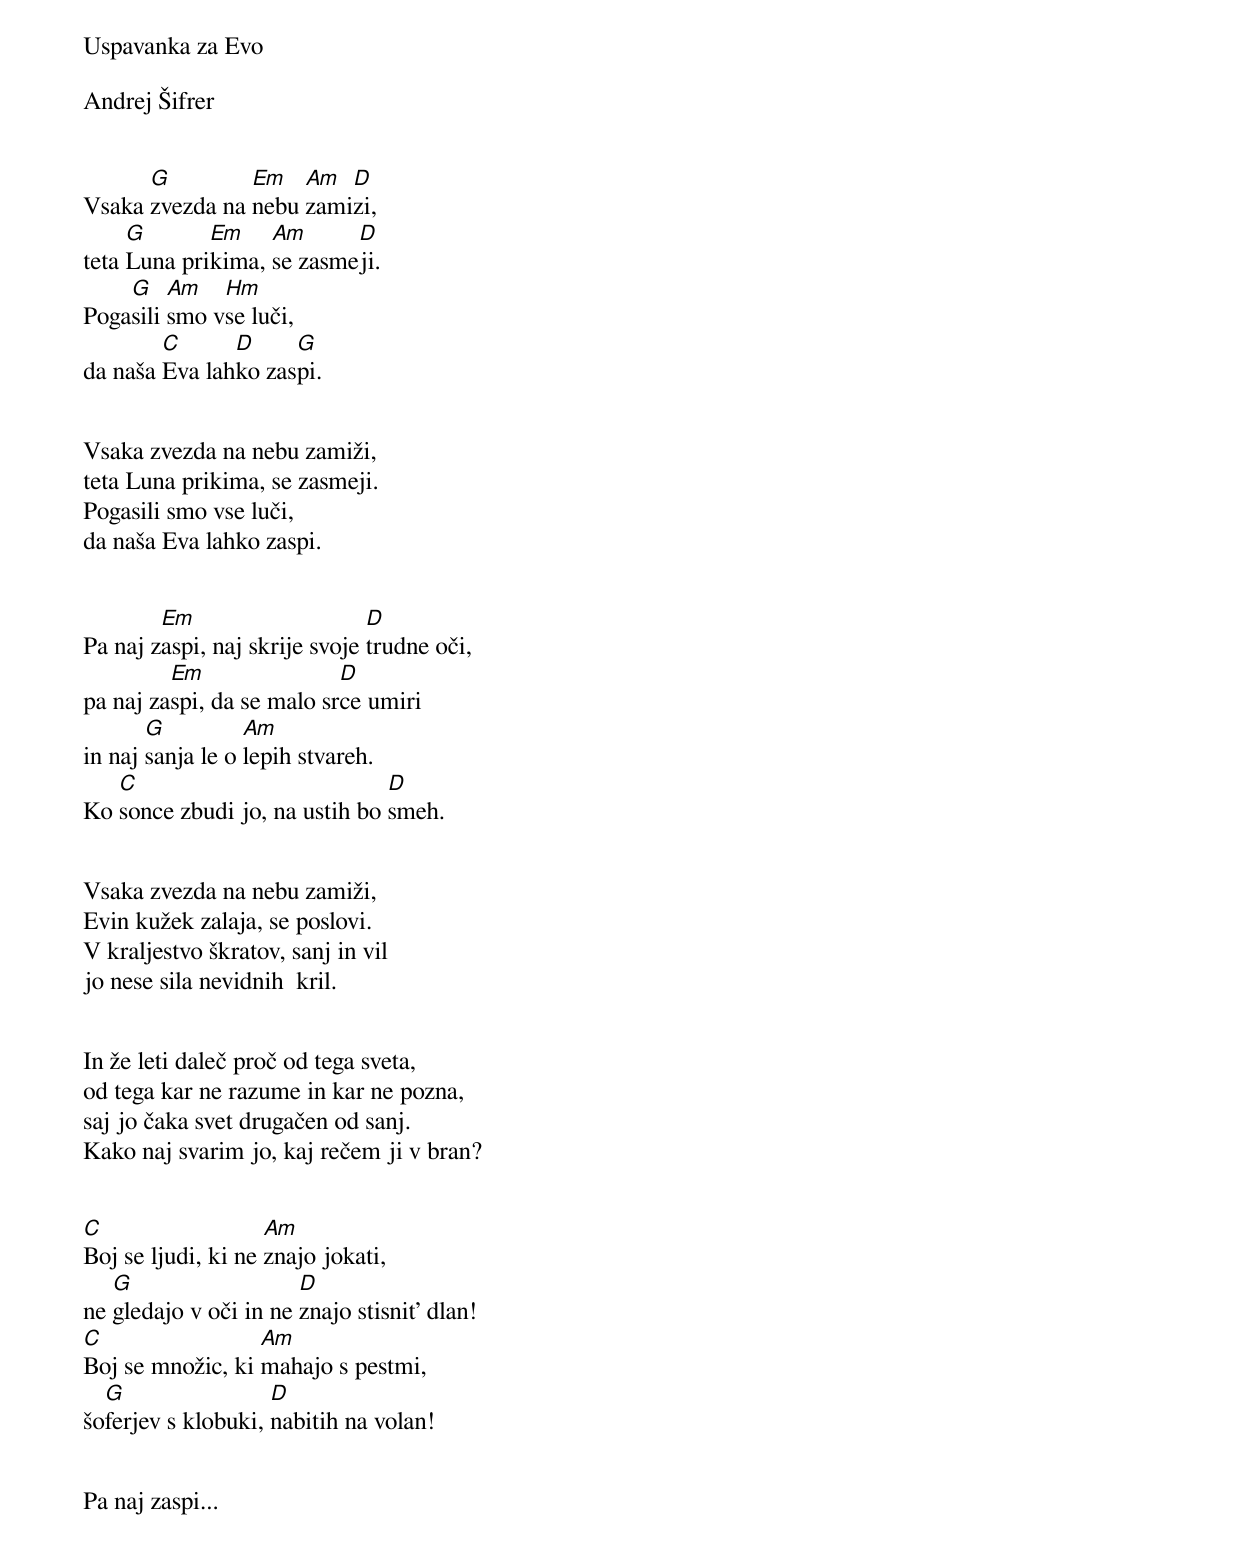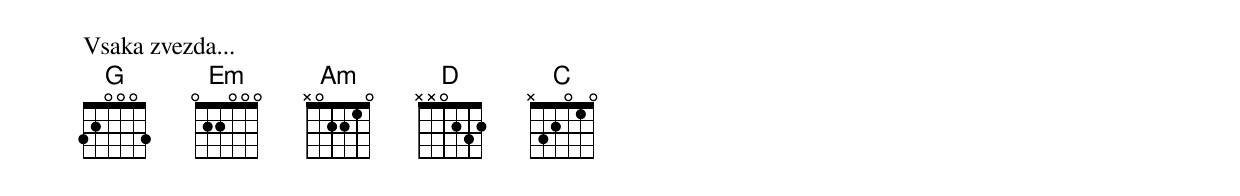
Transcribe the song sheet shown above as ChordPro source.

Uspavanka za Evo

Andrej Šifrer


Vsaka [G]zvezda na [Em]nebu [Am]zami[D]zi,
teta [G]Luna pri[Em]kima, [Am]se zasme[D]ji.
Poga[G]sili [Am]smo v[Hm]se luči,
da naša [C]Eva lah[D]ko zas[G]pi.


Vsaka zvezda na nebu zamiži,
teta Luna prikima, se zasmeji.
Pogasili smo vse luči,
da naša Eva lahko zaspi.


Pa naj z[Em]aspi, naj skrije svoje [D]trudne oči,
pa naj za[Em]spi, da se malo sr[D]ce umiri
in naj [G]sanja le o [Am]lepih stvareh.
Ko [C]sonce zbudi jo, na ustih bo [D]smeh.


Vsaka zvezda na nebu zamiži,
Evin kužek zalaja, se poslovi.
V kraljestvo škratov, sanj in vil
jo nese sila nevidnih  kril.


In že leti daleč proč od tega sveta,
od tega kar ne razume in kar ne pozna,
saj jo čaka svet drugačen od sanj.
Kako naj svarim jo, kaj rečem ji v bran?


[C]Boj se ljudi, ki ne [Am]znajo jokati,
ne [G]gledajo v oči in ne [D]znajo stisnit’ dlan!
[C]Boj se množic, ki [Am]mahajo s pestmi,
šo[G]ferjev s klobuki, [D]nabitih na volan!


Pa naj zaspi...


Vsaka zvezda...
